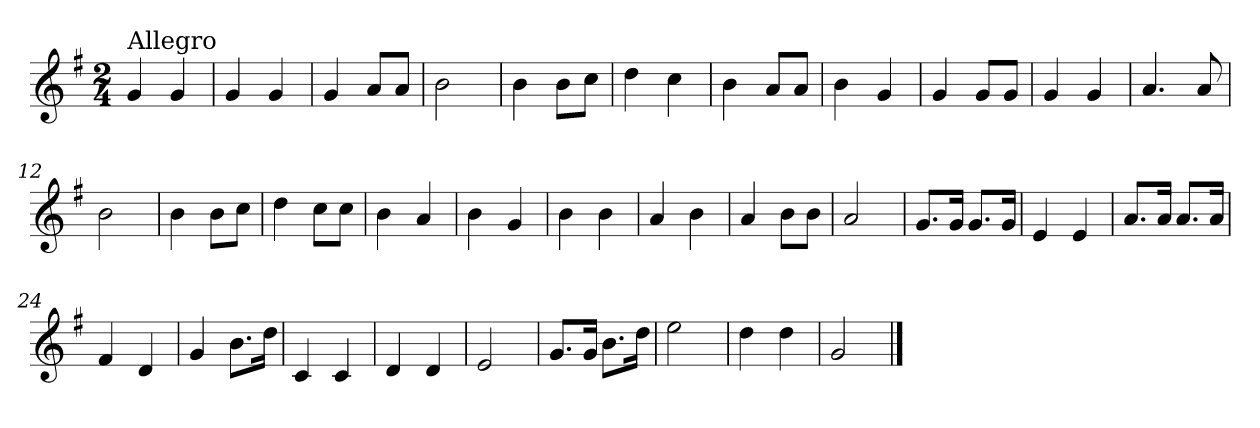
**kern
*part1
*staff1
*clefG2
*k[f#]
*G:
*M2/4
=1
!LO:TX:a:t=Allegro
4g/
4g/
=2
4g/
4g/
=3
4g/
8a/L
8a/J
=4
2b\
=5
4b\
8b\L
8cc\J
=6
4dd\
4cc\
=7
4b\
8a/L
8a/J
=8
4b\
4g/
=9
4g/
8g/L
8g/J
!!LO:LB:g=z
=10
4g/
4g/
=11
4.a/
8a/
=12
2b\
=13
4b\
8b\L
8cc\J
=14
4dd\
8cc\L
8cc\J
=15
4b\
4a/
=16
4b\
4g/
=17
4b\
4b\
=18
4a/
4b\
=19
4a/
8b\L
8b\J
=20
2a/
!!LO:LB:g=z
=21
8.g/L
16g/Jk
8.g/L
16g/Jk
=22
4e/
4e/
=23
8.a/L
16a/Jk
8.a/L
16a/Jk
=24
4f#/
4d/
=25
4g/
8.b\L
16dd\Jk
=26
4c/
4c/
=27
4d/
4d/
=28
2e/
=29
8.g/L
16g/Jk
8.b\L
16dd\Jk
!!LO:LB:g=z
=30
2ee\
=31
4dd\
4dd\
=32
2g/
==
*-
